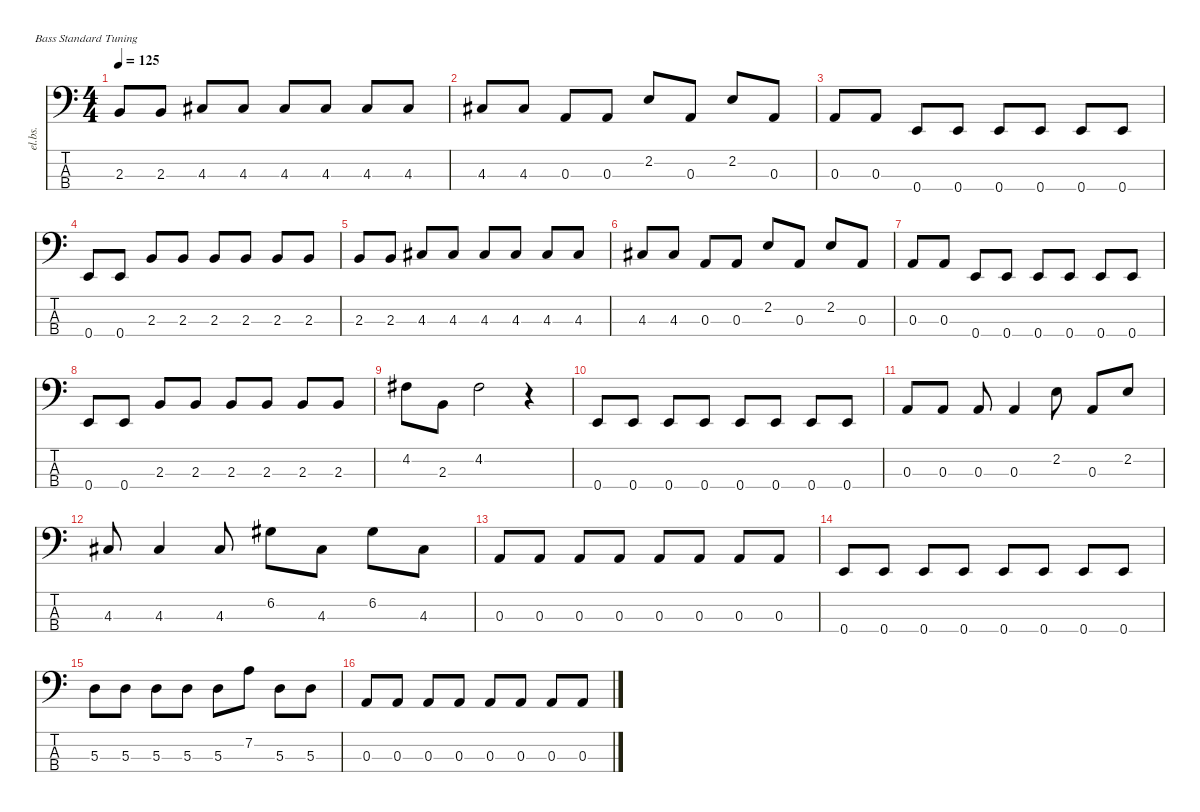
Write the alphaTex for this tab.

\defaultSystemsLayout 4
\hideDynamics
\bracketExtendMode nobrackets
\otherSystemsTrackNameOrientation horizontal
\track ("Electric Bass" "el.bs.") {instrument electricbassfinger}
\staff {score tabs}
\tuning (G2 D2 A1 E1)
\ts (4 4)
\tempo 125
\clef f4
\ks c
2.3.8{dy mf} 2.3.8 4.3.8 4.3.8 4.3.8 4.3.8 4.3.8 4.3.8 |
4.3.8 4.3.8 0.3.8 0.3.8 2.2.8 0.3.8 2.2.8 0.3.8 |
0.3.8 0.3.8 0.4.8 0.4.8 0.4.8 0.4.8 0.4.8 0.4.8 |
0.4.8 0.4.8 2.3.8 2.3.8 2.3.8 2.3.8 2.3.8 2.3.8 |
2.3.8 2.3.8 4.3.8 4.3.8 4.3.8 4.3.8 4.3.8 4.3.8 |
4.3.8 4.3.8 0.3.8 0.3.8 2.2.8 0.3.8 2.2.8 0.3.8 |
0.3.8 0.3.8 0.4.8 0.4.8 0.4.8 0.4.8 0.4.8 0.4.8 |
0.4.8 0.4.8 2.3.8 2.3.8 2.3.8 2.3.8 2.3.8 2.3.8 |
4.2.8 2.3.8 4.2.2 r.4 |
0.4.8 0.4.8 0.4.8 0.4.8 0.4.8 0.4.8 0.4.8 0.4.8 |
0.3.8 0.3.8 0.3.8 0.3.4 2.2.8 0.3.8 2.2.8 |
4.3.8 4.3.4 4.3.8 6.2.8 4.3.8 6.2.8 4.3.8 |
0.3.8 0.3.8 0.3.8 0.3.8 0.3.8 0.3.8 0.3.8 0.3.8 |
0.4.8 0.4.8 0.4.8 0.4.8 0.4.8 0.4.8 0.4.8 0.4.8 |
5.3.8 5.3.8 5.3.8 5.3.8 5.3.8 7.2.8 5.3.8 5.3.8 |
0.3.8 0.3.8 0.3.8 0.3.8 0.3.8 0.3.8 0.3.8 0.3.8
